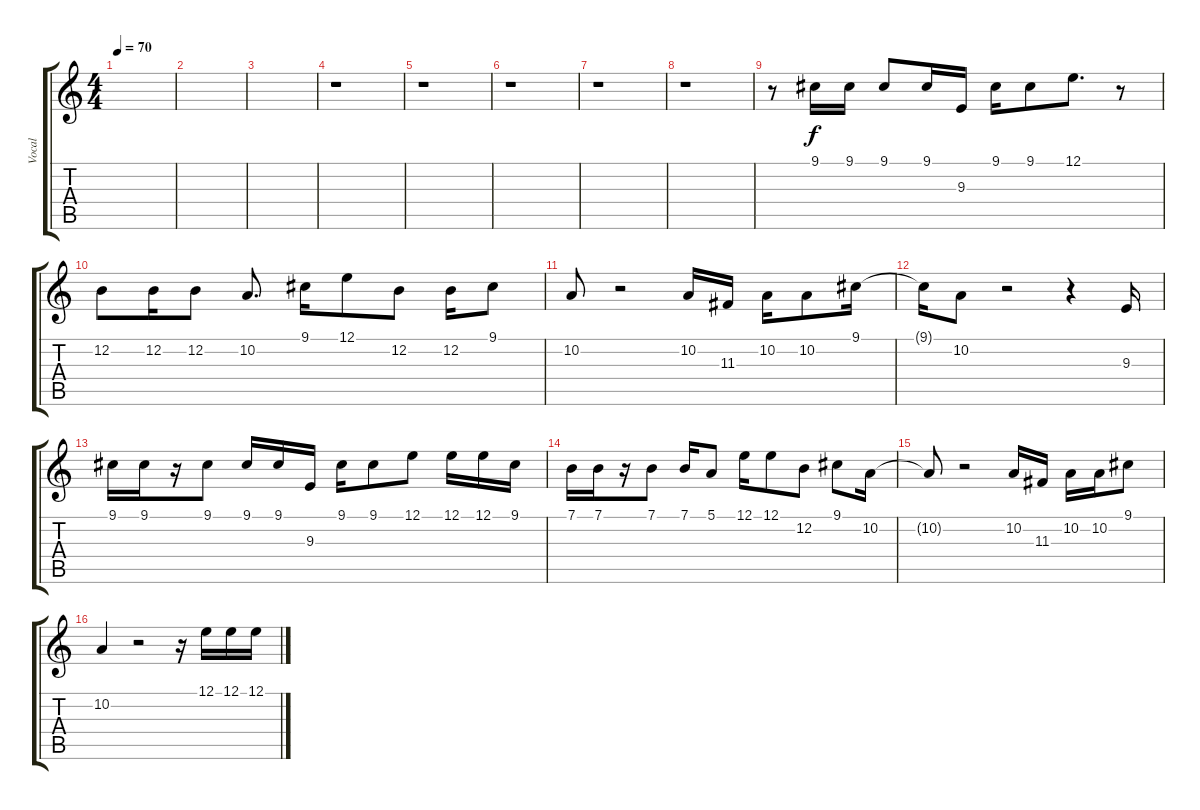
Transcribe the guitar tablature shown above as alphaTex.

\track ("Vocal" "Vocal") {instrument accordion}
\staff {score tabs}
\tuning (E4 B3 G3 D3 A2 E2) {hide}
\ts (4 4)
\tempo 70
\clef g2
\ks c
|
|
|
r.1 |
r.1 |
r.1 |
r.1 |
r.1 |
r.8 9.1.16 9.1.16 9.1.8 9.1.16 9.3.16 9.1.16 9.1.8 12.1.8{d} r.8 |
12.2.8 12.2.16 12.2.8 10.2.8{d} 9.1.16 12.1.8 12.2.8 12.2.16 9.1.8 |
10.2.8 r.2 10.2.16 11.3.16 10.2.16 10.2.8 9.1.16 |
9.1{t}.16 10.2.8 r.2 r.4 9.3.16 |
9.1.16 9.1.16 r.16 9.1.8 9.1.16 9.1.16 9.3.16 9.1.16 9.1.8 12.1.8 12.1.16 12.1.16 9.1.16 |
7.1.16 7.1.16 r.16 7.1.8 7.1.16 5.1.8 12.1.16 12.1.8 12.2.8 9.1.8 10.2.16 |
10.2{t}.8 r.2 10.2.16 11.3.16 10.2.16 10.2.16 9.1.8 |
10.2.4 r.2 r.16 12.1.16 12.1.16 12.1.16
